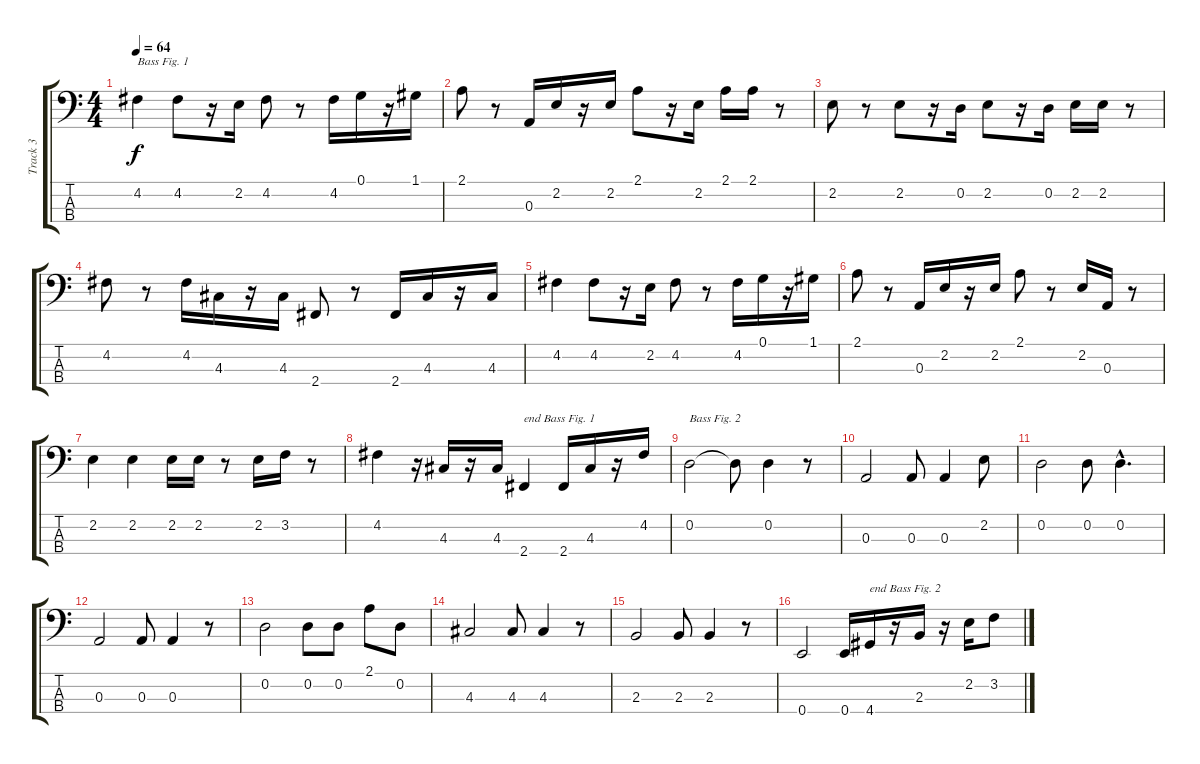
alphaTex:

\track ("Track 3" "Track 3") {instrument electricbassfinger}
\staff {score tabs}
\tuning (G2 D2 A1 E1) {hide}
\ts (4 4)
\tempo 64
\clef f4
\ks c
4.2.4{txt "Bass Fig. 1" dy f} 4.2.8 r.16 2.2.16 4.2.8 r.8 4.2.16 0.1.16 r.16 1.1.16 |
2.1.8 r.8 0.3.16 2.2.16 r.16 2.2.16 2.1.8 r.16 2.2.16 2.1.16 2.1.16 r.8 |
2.2.8 r.8 2.2.8 r.16 0.2.16 2.2.8 r.16 0.2.16 2.2.16 2.2.16 r.8 |
4.2.8 r.8 4.2.16 4.3.16 r.16 4.3.16 2.4.8 r.8 2.4.16 4.3.16 r.16 4.3.16 |
4.2.4 4.2.8 r.16 2.2.16 4.2.8 r.8 4.2.16 0.1.16 r.16 1.1.16 |
2.1.8 r.8 0.3.16 2.2.16 r.16 2.2.16 2.1.8 r.8 2.2.16 0.3.16 r.8 |
2.2.4 2.2.4 2.2.16 2.2.16 r.8 2.2.16 3.2.16 r.8 |
4.2.4 r.16 4.3.16 r.16 4.3.16 2.4.4{txt "end Bass Fig. 1"} 2.4.16 4.3.16 r.16 4.2.16 |
0.2.2{txt "Bass Fig. 2"} 0.2{t}.8 0.2.4 r.8 |
0.3.2 0.3.8 0.3.4 2.2.8 |
0.2.2 0.2.8 0.2{hac}.4{d} |
0.3.2 0.3.8 0.3.4 r.8 |
0.2.2 0.2.8 0.2.8 2.1.8 0.2.8 |
4.3.2 4.3.8 4.3.4 r.8 |
2.3.2 2.3.8 2.3.4 r.8 |
0.4.2 0.4.16 4.4.16{txt "end Bass Fig. 2"} r.16 2.3.16 r.16 2.2.16 3.2.8
